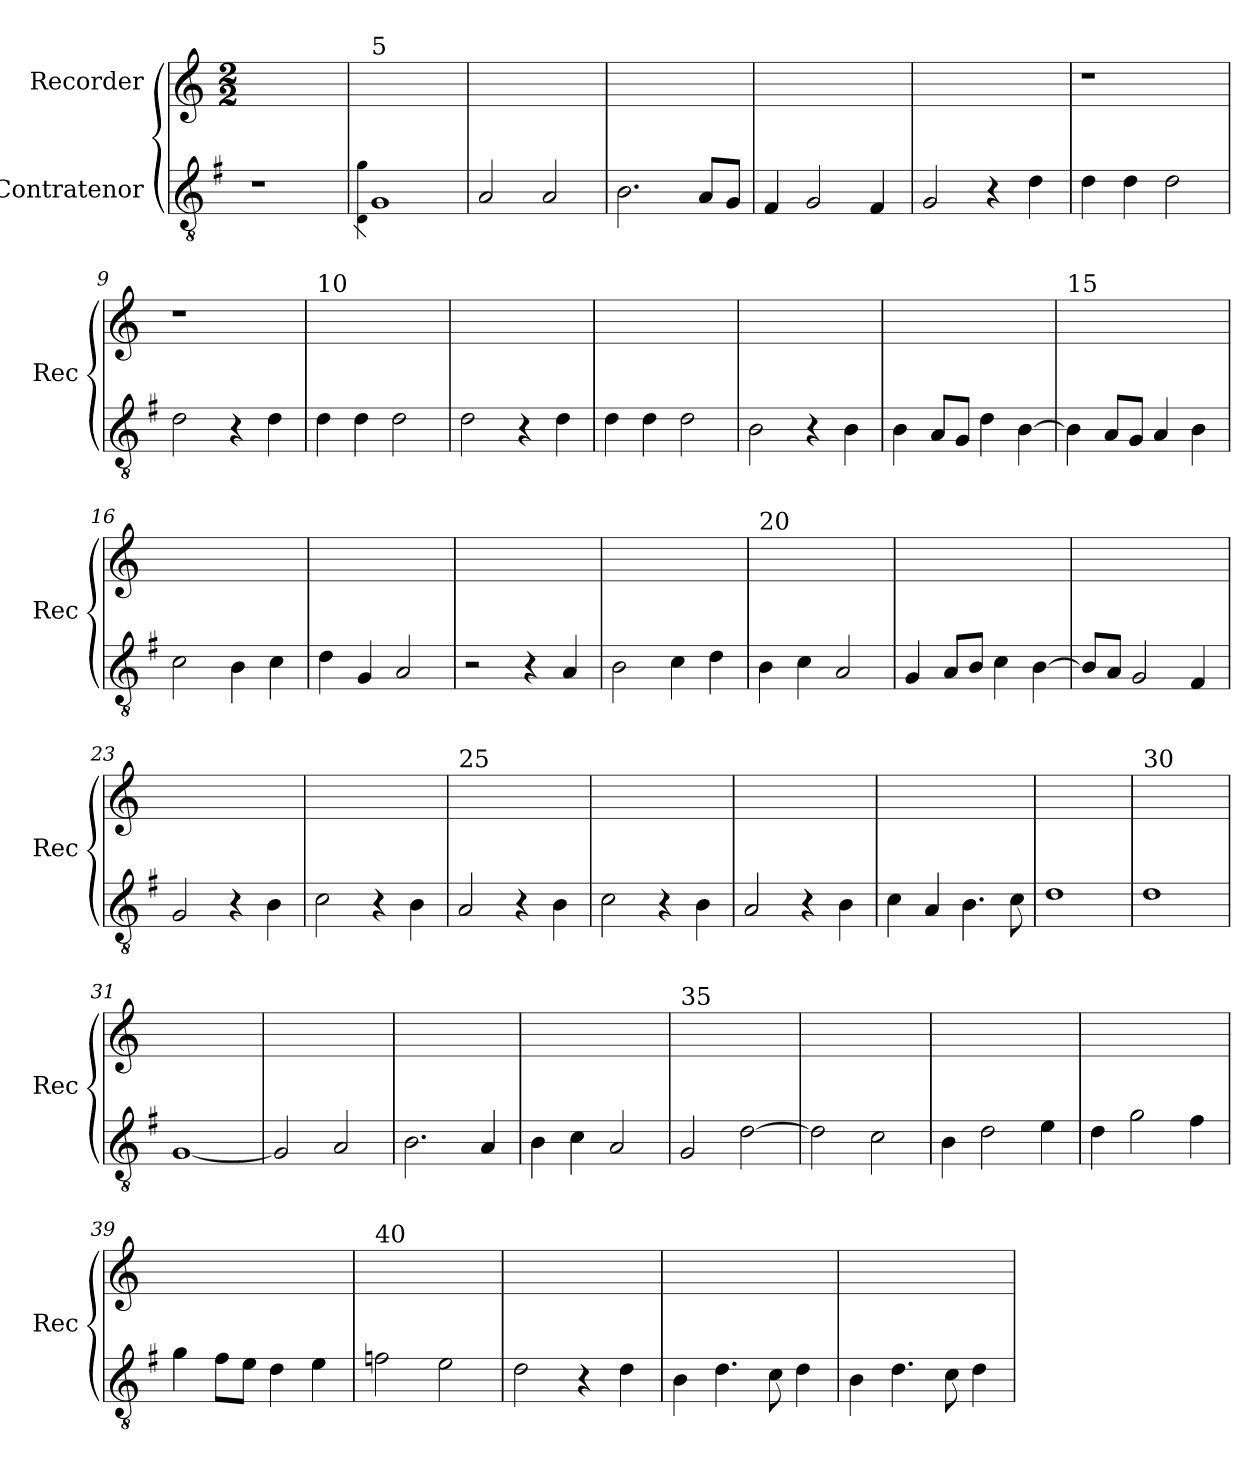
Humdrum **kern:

**kern	**kern
*part2	*part1
*staff2	*staff1
*I"Contratenor	*I"Recorder
*	*I'Rec
*clefGv2	*clefG2
*k[f#]	*k[]
*	*M2/2
=1	=1
1r	1ryy
=2	=2
1r	1ryy
=3	=3
4qD 4qg	.
!	!LO:TX:a:t=5
1G	1ryy
=4	=4
2A/	1ryy
2A/	.
=5	=5
2.B\	1ryy
8A/L	.
8G/J	.
=6	=6
4F#/	1ryy
2G/	.
4F#/	.
=7	=7
2G/	1ryy
4r	.
4d\	.
=8	=8
4d\	1r
4d\	.
2d\	.
=9	=9
2d\	1r
4r	.
4d\	.
!!LO:LB:g=z
=10	=10
!	!LO:TX:a:t=10
4d\	1ryy
4d\	.
2d\	.
=11	=11
2d\	1ryy
4r	.
4d\	.
=12	=12
4d\	1ryy
4d\	.
2d\	.
=13	=13
2B\	1ryy
4r	.
4B\	.
=14	=14
4B\	1ryy
8A/L	.
8G/J	.
4d\	.
[4B\	.
=15	=15
!	!LO:TX:a:t=15
4B\]	1ryy
8A/L	.
8G/J	.
4A/	.
4B\	.
=16	=16
2c\	1ryy
4B\	.
4c\	.
!!LO:LB:g=z
=17	=17
4d\	1ryy
4G/	.
2A/	.
=18	=18
2r	1ryy
4r	.
4A/	.
=19	=19
2B\	1ryy
4c\	.
4d\	.
=20	=20
!	!LO:TX:a:t=20
4B\	1ryy
4c\	.
2A/	.
=21	=21
4G/	1ryy
8A/L	.
8B/J	.
4c\	.
[4B\	.
=22	=22
8B/L]	1ryy
8A/J	.
2G/	.
4F#/	.
=23	=23
2G/	1ryy
4r	.
4B\	.
!!LO:LB:g=z
=24	=24
2c\	1ryy
4r	.
4B\	.
=25	=25
!	!LO:TX:a:t=25
2A/	1ryy
4r	.
4B\	.
=26	=26
2c\	1ryy
4r	.
4B\	.
=27	=27
2A/	1ryy
4r	.
4B\	.
=28	=28
4c\	1ryy
4A/	.
4.B\	.
8c\	.
=29	=29
1d	1ryy
=30	=30
!	!LO:TX:a:t=30
1d	1ryy
=31	=31
[1G	1ryy
=32	=32
2G/]	1ryy
2A/	.
!!LO:LB:g=z
=33	=33
2.B\	1ryy
4A/	.
=34	=34
4B\	1ryy
4c\	.
2A/	.
=35	=35
!	!LO:TX:a:t=35
2G/	1ryy
[2d\	.
=36	=36
2d\]	1ryy
2c\	.
=37	=37
4B\	1ryy
2d\	.
4e\	.
=38	=38
4d\	1ryy
2g\	.
4f#\	.
=39	=39
4g\	1ryy
8f#\L	.
8e\J	.
4d\	.
4e\	.
=40	=40
!	!LO:TX:a:t=40
2fn\	1ryy
2e\	.
=41	=41
2d\	1ryy
4r	.
4d\	.
!!LO:LB:g=z
=42	=42
4B\	1ryy
4.d\	.
8c\	.
4d\	.
=43	=43
4B\	1ryy
4.d\	.
8c\	.
4d\	.
=	=
*-	*-
